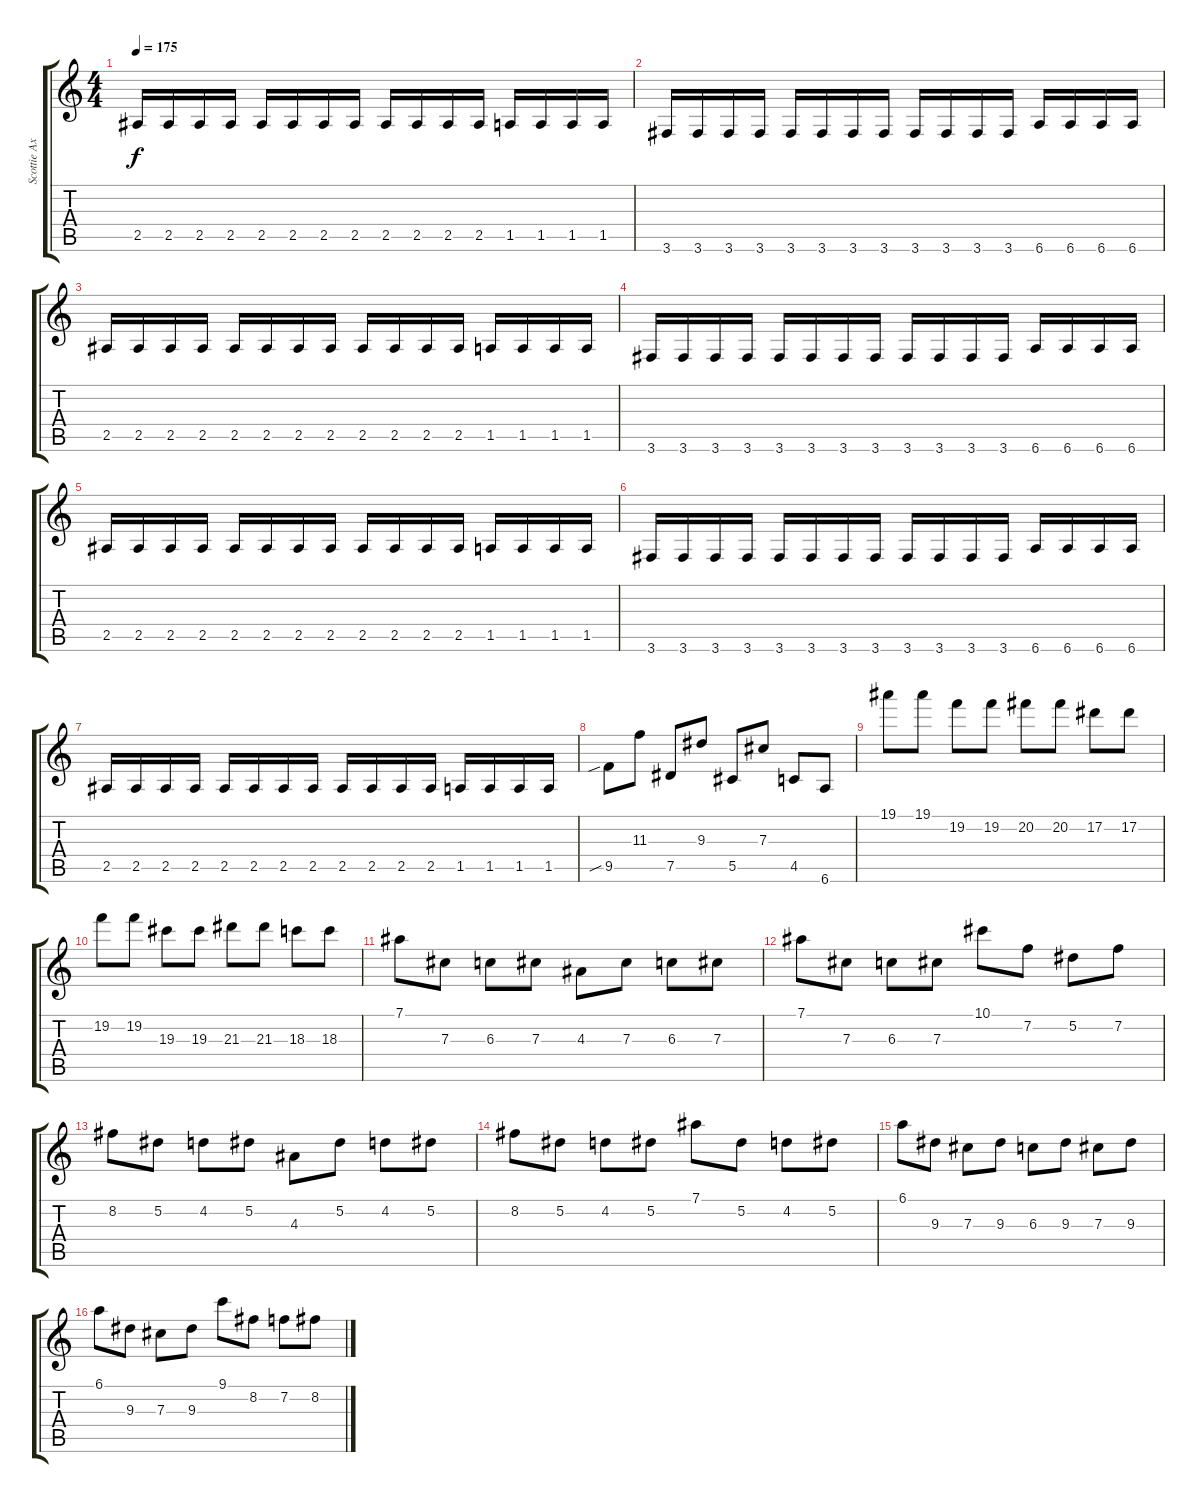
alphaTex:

\track ("Scottie Axeman" "Scottie Ax") {instrument distortionguitar}
\staff {score tabs}
\tuning (Eb4 Bb3 Gb3 Db3 Ab2 Eb2) {hide}
\ts (4 4)
\tempo 175
\clef g2
\ks c
2.5.16{dy f} 2.5.16 2.5.16 2.5.16 2.5.16 2.5.16 2.5.16 2.5.16 2.5.16 2.5.16 2.5.16 2.5.16 1.5.16 1.5.16 1.5.16 1.5.16 |
3.6.16 3.6.16 3.6.16 3.6.16 3.6.16 3.6.16 3.6.16 3.6.16 3.6.16 3.6.16 3.6.16 3.6.16 6.6.16 6.6.16 6.6.16 6.6.16 |
2.5.16 2.5.16 2.5.16 2.5.16 2.5.16 2.5.16 2.5.16 2.5.16 2.5.16 2.5.16 2.5.16 2.5.16 1.5.16 1.5.16 1.5.16 1.5.16 |
3.6.16 3.6.16 3.6.16 3.6.16 3.6.16 3.6.16 3.6.16 3.6.16 3.6.16 3.6.16 3.6.16 3.6.16 6.6.16 6.6.16 6.6.16 6.6.16 |
2.5.16 2.5.16 2.5.16 2.5.16 2.5.16 2.5.16 2.5.16 2.5.16 2.5.16 2.5.16 2.5.16 2.5.16 1.5.16 1.5.16 1.5.16 1.5.16 |
3.6.16 3.6.16 3.6.16 3.6.16 3.6.16 3.6.16 3.6.16 3.6.16 3.6.16 3.6.16 3.6.16 3.6.16 6.6.16 6.6.16 6.6.16 6.6.16 |
2.5.16 2.5.16 2.5.16 2.5.16 2.5.16 2.5.16 2.5.16 2.5.16 2.5.16 2.5.16 2.5.16 2.5.16 1.5.16 1.5.16 1.5.16 1.5.16 |
9.5{sib}.8 11.3.8 7.5.8 9.3.8 5.5.8 7.3.8 4.5.8 6.6.8 |
19.1.8 19.1.8 19.2.8 19.2.8 20.2.8 20.2.8 17.2.8 17.2.8 |
19.2.8 19.2.8 19.3.8 19.3.8 21.3.8 21.3.8 18.3.8 18.3.8 |
7.1.8 7.3.8 6.3.8 7.3.8 4.3.8 7.3.8 6.3.8 7.3.8 |
7.1.8 7.3.8 6.3.8 7.3.8 10.1.8 7.2.8 5.2.8 7.2.8 |
8.2.8 5.2.8 4.2.8 5.2.8 4.3.8 5.2.8 4.2.8 5.2.8 |
8.2.8 5.2.8 4.2.8 5.2.8 7.1.8 5.2.8 4.2.8 5.2.8 |
6.1.8 9.3.8 7.3.8 9.3.8 6.3.8 9.3.8 7.3.8 9.3.8 |
6.1.8 9.3.8 7.3.8 9.3.8 9.1.8 8.2.8 7.2.8 8.2.8
